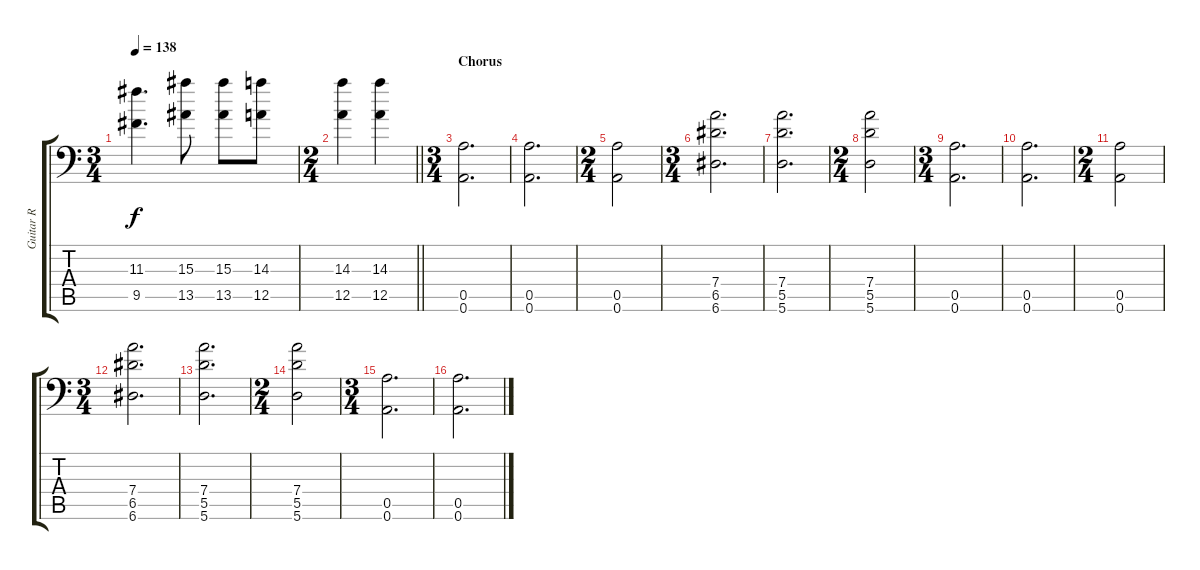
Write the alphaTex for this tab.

\track ("Guitar R" "Guitar R") {instrument distortionguitar}
\staff {score tabs}
\tuning (E4 B3 G3 D3 A2 A1) {hide}
\ts (3 4)
\tempo 138
\clef f4
\ks c
(11.3 9.5).4{d dy f} (15.3 13.5).8 (15.3 13.5).8 (14.3 12.5).8 |
\ts (2 4)
\barLineRight lightlight
(14.3 12.5).4 (14.3 12.5).4 |
\ts (3 4)
\section ("" "Chorus")
(0.5 0.6).2{d} |
(0.5 0.6).2{d} |
\ts (2 4)
(0.5 0.6).2 |
\ts (3 4)
(7.4 6.5 6.6).2{d} |
(7.4 5.5 5.6).2{d} |
\ts (2 4)
(7.4 5.5 5.6).2 |
\ts (3 4)
(0.5 0.6).2{d} |
(0.5 0.6).2{d} |
\ts (2 4)
(0.5 0.6).2 |
\ts (3 4)
(7.4 6.5 6.6).2{d} |
(7.4 5.5 5.6).2{d} |
\ts (2 4)
(7.4 5.5 5.6).2 |
\ts (3 4)
(0.5 0.6).2{d} |
(0.5 0.6).2{d}
